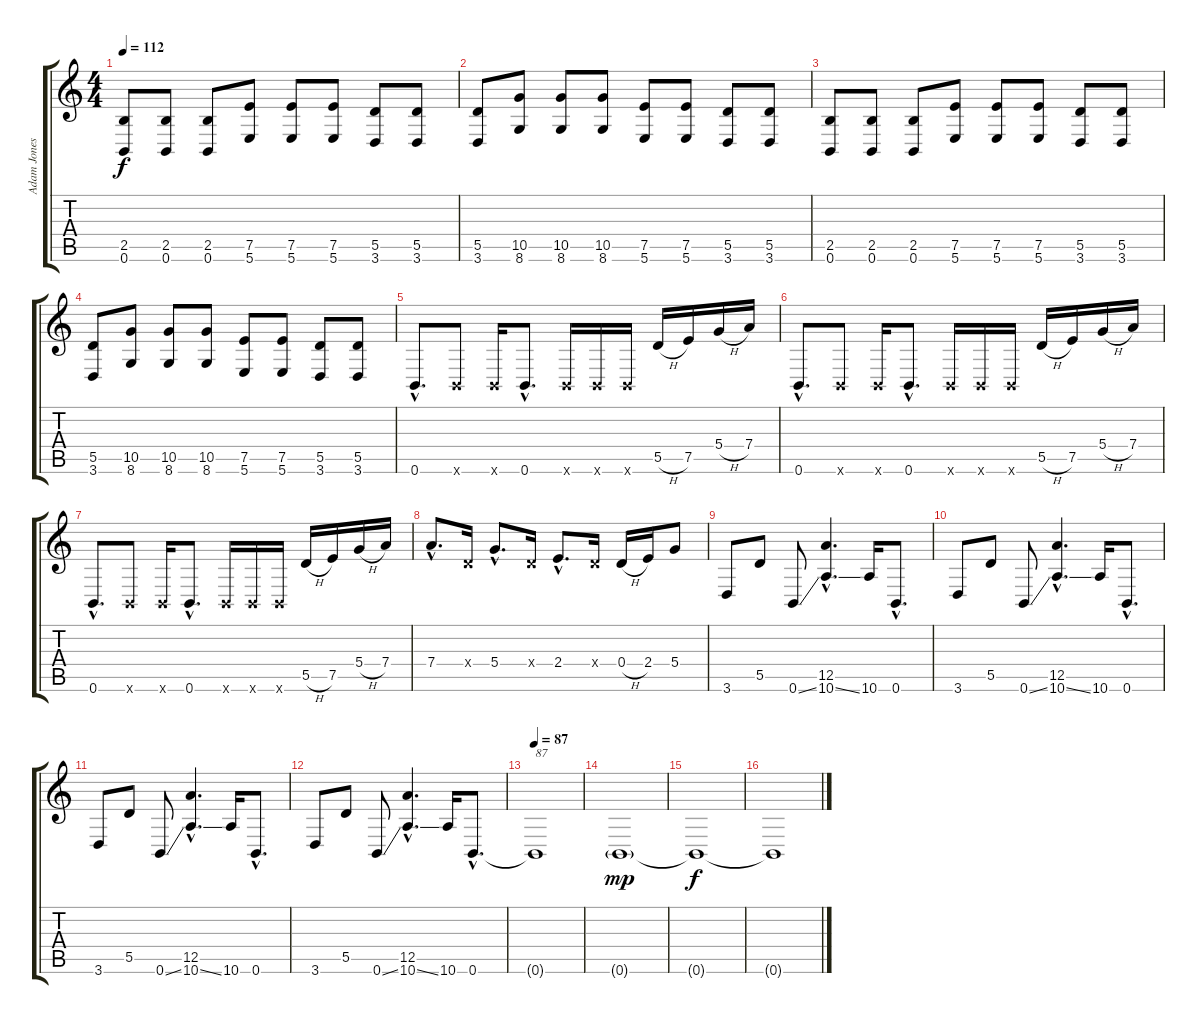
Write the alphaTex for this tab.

\track ("Adam Jones" "Adam Jones") {instrument distortionguitar}
\staff {score tabs}
\tuning (E4 B3 G3 D3 A2 B1) {hide}
\ts (4 4)
\tempo 112
\clef g2
\ks c
(2.5 0.6).8{dy f} (2.5 0.6).8 (2.5 0.6).8 (7.5 5.6).8 (7.5 5.6).8 (7.5 5.6).8 (5.5 3.6).8 (5.5 3.6).8 |
(5.5 3.6).8 (10.5 8.6).8 (10.5 8.6).8 (10.5 8.6).8 (7.5 5.6).8 (7.5 5.6).8 (5.5 3.6).8 (5.5 3.6).8 |
(2.5 0.6).8 (2.5 0.6).8 (2.5 0.6).8 (7.5 5.6).8 (7.5 5.6).8 (7.5 5.6).8 (5.5 3.6).8 (5.5 3.6).8 |
(5.5 3.6).8 (10.5 8.6).8 (10.5 8.6).8 (10.5 8.6).8 (7.5 5.6).8 (7.5 5.6).8 (5.5 3.6).8 (5.5 3.6).8 |
0.6{hac}.8{d} 0.6{x}.8 0.6{x}.16 0.6{hac}.8{d} 0.6{x}.16 0.6{x}.16 0.6{x}.16 5.5{h}.16 7.5.16 5.4{h}.16 7.4.16 |
0.6{hac}.8{d} 0.6{x}.8 0.6{x}.16 0.6{hac}.8{d} 0.6{x}.16 0.6{x}.16 0.6{x}.16 5.5{h}.16 7.5.16 5.4{h}.16 7.4.16 |
0.6{hac}.8{d} 0.6{x}.8 0.6{x}.16 0.6{hac}.8{d} 0.6{x}.16 0.6{x}.16 0.6{x}.16 5.5{h}.16 7.5.16 5.4{h}.16 7.4.16 |
7.4{hac}.8{d} 0.4{x}.16 5.4{hac}.8{d} 0.4{x}.16 2.4{hac}.8{d} 0.4{x}.16 0.4{h}.16 2.4.16 5.4.8 |
3.6.8 5.5.8 0.6{ss}.8 (12.5{hac} 10.6{ss hac}).4{d} 10.6.16 0.6{hac}.8{d} |
3.6.8 5.5.8 0.6{ss}.8 (12.5{hac} 10.6{ss hac}).4{d} 10.6.16 0.6{hac}.8{d} |
3.6.8 5.5.8 0.6{ss}.8 (12.5{hac} 10.6{ss hac}).4{d} 10.6.16 0.6{hac}.8{d} |
3.6.8 5.5.8 0.6{ss}.8 (12.5{hac} 10.6{ss hac}).4{d} 10.6.16 0.6{hac}.8{d} |
\tempo 87
0.6{t}.1{txt "87"} |
0.6{g}.1{dy mp} |
0.6{t}.1{dy f} |
0.6{t}.1
